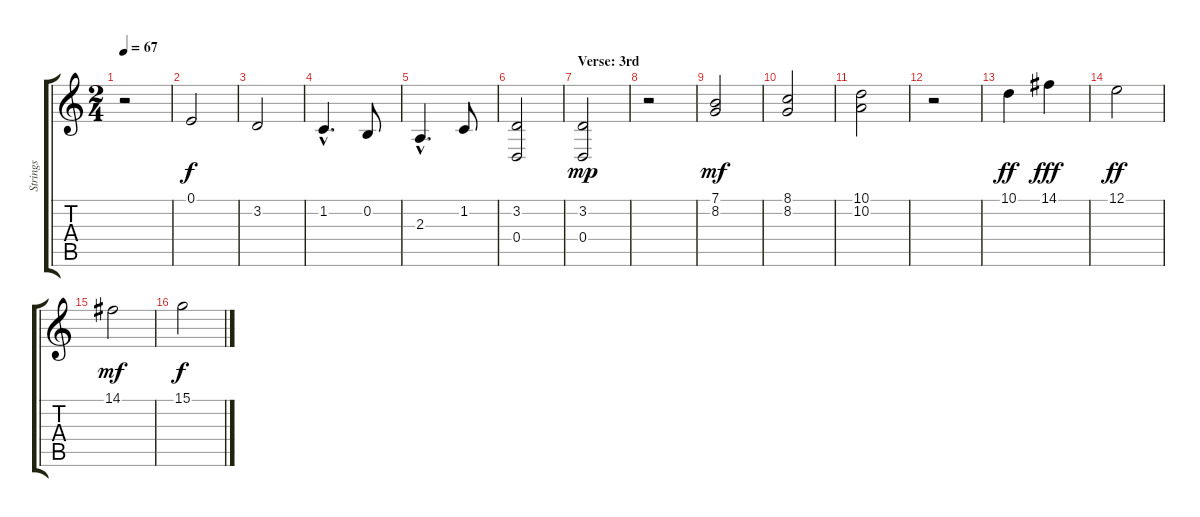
\track ("Strings" "Strings") {instrument stringensemble1}
\staff {score tabs}
\tuning (E4 B3 G3 D3 A2 E2) {hide}
\ts (2 4)
\tempo 67
\clef g2
\ks c
r.2{dy f} |
0.1.2 |
3.2.2 |
1.2{hac}.4{d volume 12} 0.2.8 |
2.3{hac}.4{d} 1.2.8 |
(3.2 0.4).2{volume 10} |
\section ("" "Verse: 3rd")
(3.2 0.4).2{dy mp} |
r.2 |
(7.1 8.2).2{dy mf} |
(8.1 8.2).2 |
(10.1 10.2).2 |
r.2 |
10.1.4{dy ff} 14.1.4{dy fff} |
12.1.2{dy ff} |
14.1.2{dy mf} |
15.1.2{dy f}
